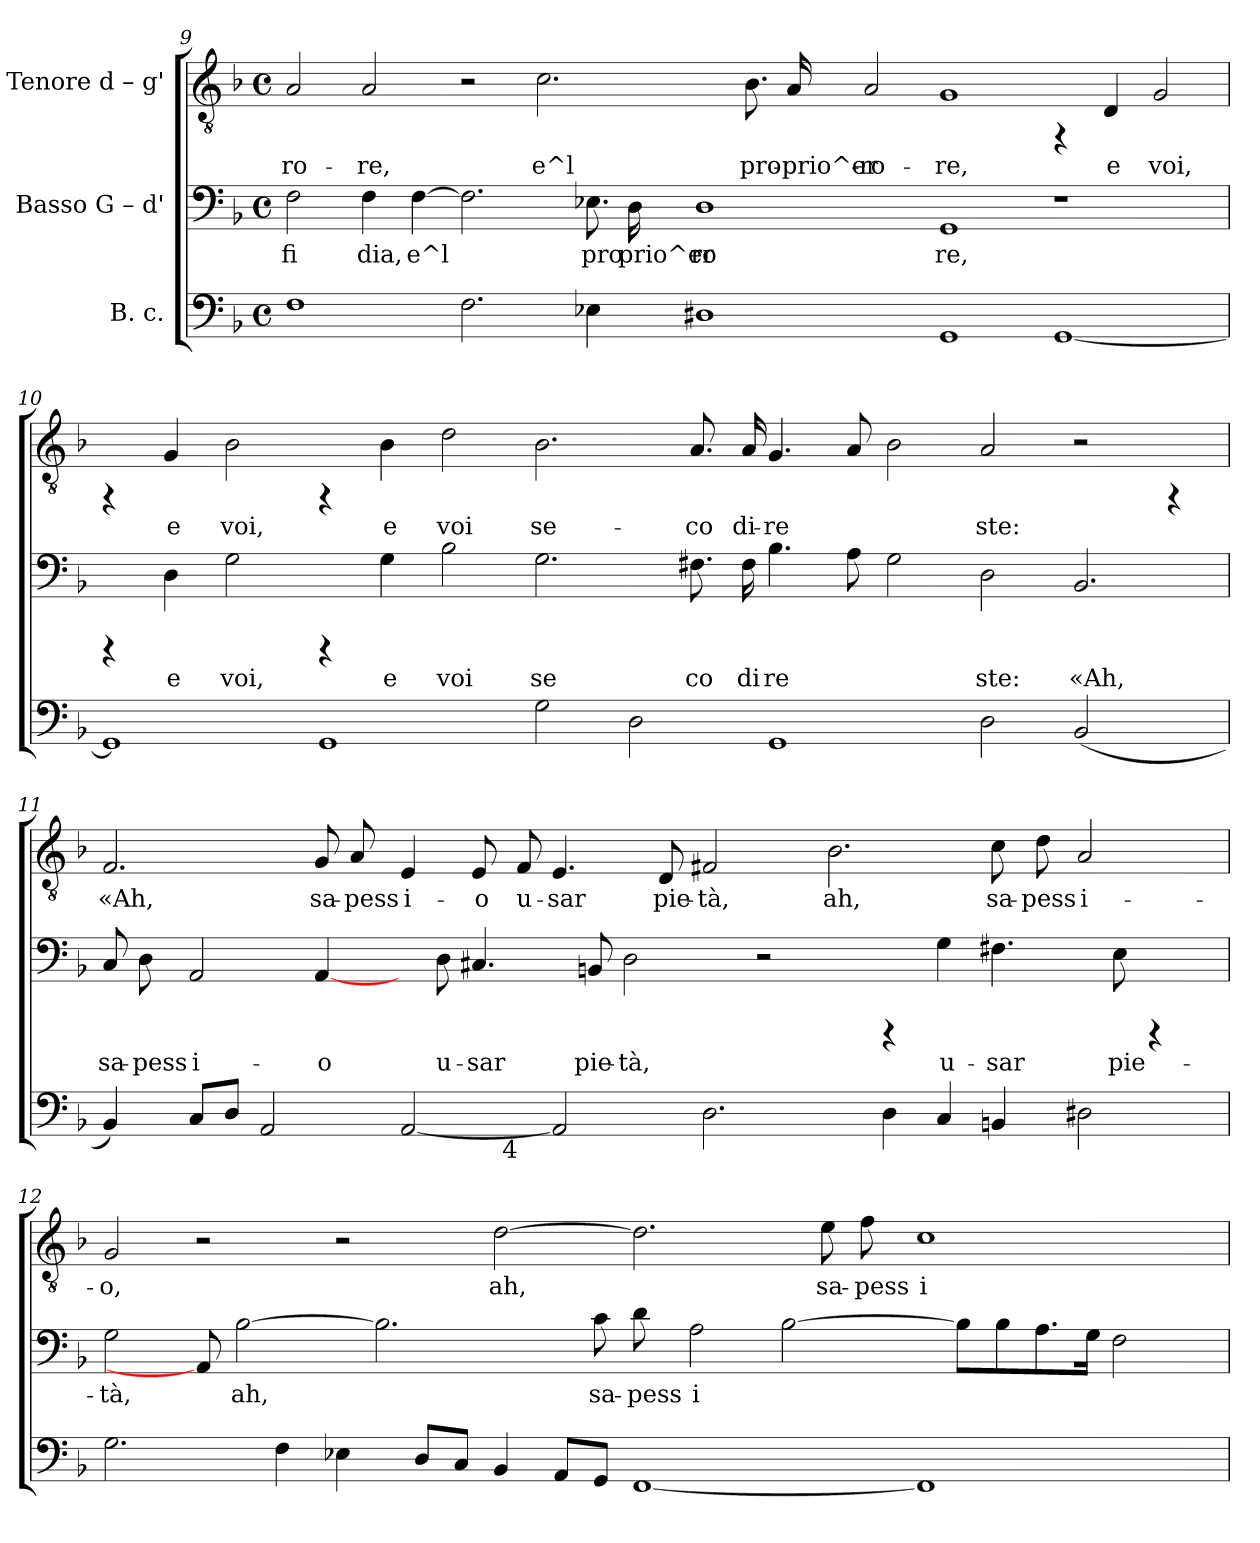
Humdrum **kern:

**kern	**kern	**text	**kern	**text
*part3	*part2	*part2	*part1	*part1
*staff3	*staff2	*staff2	*staff1	*staff1
*I"B. c.	*I"Basso  G – d'	*	*I"Tenore  d – g'	*
!!LO:LB:g=z
*clefF4	*clefF4	*	*clefGv2	*
*k[b-]	*k[b-]	*	*k[b-]	*
*F:	*F:	*	*F:	*
*M4/4	*M4/4	*	*M4/4	*
*met(c)	*met(c)	*	*met(c)	*
=9	=9	=9	=9	=9
!	!	!LO:LY:b:rj	!	!LO:LY:b:rj
1F	2F\	fi	2A/	-ro-
!	!	!LO:LY:b:rj	!	!LO:LY:b:rj
.	4F\	dia,	2A/	-re,
!	!	!LO:LY:b:rj	!	!
.	[>4F\	e^l	.	.
!	!	!LO:LY:b:rj	!	!
2.F\	2.F\]	.	2r	.
!	!	!	!	!LO:LY:b:rj
.	.	.	2.c\	e^l
!	!	!LO:LY:b:rj	!	!
4E-X\	8.E-X\	pro	.	.
!	!	!LO:LY:b:rj	!	!
.	16D\	prio^er	.	.
!	!	!LO:LY:b:rj	!	!
1D#	1D	ro	.	.
!	!	!	!	!LO:LY:b:rj
.	.	.	8.B-\	pro-
!	!	!	!	!LO:LY:b:rj
.	.	.	16A/	-prio^er-
!	!	!	!	!LO:LY:b:rj
.	.	.	2A/	-ro-
!	!	!LO:LY:b:rj	!	!LO:LY:b:rj
1GG	1GG	re,	1G	-re,
[<1GG	1r	.	4rFF	.
!	!	!	!	!LO:LY:b:rj
.	.	.	4D/	e
!	!	!	!	!LO:LY:b:rj
.	.	.	2G/	voi,
!!LO:LB:g=z
=10	=10	=10	=10	=10
1GG]	4rCCC	.	4rFF	.
!	!	!LO:LY:b:rj	!	!LO:LY:b:rj
.	4D\	e	4G/	e
!	!	!LO:LY:b:rj	!	!LO:LY:b:rj
.	2G\	voi,	2B-\	voi,
1GG	4rCCC	.	4rFF	.
!	!	!LO:LY:b:rj	!	!LO:LY:b:rj
.	4G\	e	4B-\	e
!	!	!LO:LY:b:rj	!	!LO:LY:b:rj
.	2B-\	voi	2d\	voi
!	!	!LO:LY:b:rj	!	!LO:LY:b:rj
2G\	2.G\	se	2.B-\	se-
2D\	.	.	.	.
!	!	!LO:LY:b:rj	!	!LO:LY:b:rj
.	8.F#X\	co	8.A/	-co
!	!	!LO:LY:b:rj	!	!LO:LY:b:rj
.	16F#\	di	16A/	di-
!	!	!LO:LY:b:rj	!	!LO:LY:b:rj
1GG	4.B-\	re	4.G/	-re-
!	!	!LO:LY:b:rj	!	!LO:LY:b:rj
.	8A\	.	8A/	--
!	!	!LO:LY:b:rj	!	!LO:LY:b:rj
.	2G\	.	2B-\	--
!	!	!LO:LY:b:rj	!	!LO:LY:b:rj
2D\	2D\	ste:	2A/	-ste:
!	!	!LO:LY:b:rj	!	!
(<2BB-/	2.BB-/	«Ah,	2r	.
4ryy	.	.	4rFF	.
!!LO:PB:g=z
=11	=11	=11	=11	=11
!	!	!LO:LY:b:rj	!	!LO:LY:b:rj
*^	*	*	*	*
4BB-/)	1ryy	8C/	sa-	2.F/	«Ah,
!	!	!	!LO:LY:b:rj	!	!
.	.	8D\	-pess	.	.
!	!	!	!LO:LY:b:rj	!	!
8C/L	.	2AA/	i-	.	.
8D/J	.	.	.	.	.
2AA/	.	.	.	.	.
!	!	!	!LO:LY:b:rj	!	!LO:LY:b:rj
.	.	[4AA/	-o	8G/	sa-
!	!	!	!	!	!LO:LY:b:rj
.	.	.	.	8A/	-pess
!	!	!	!	!	!LO:LY:b:rj
[<2AA</	4ryy	8ryy	.	4E/	i-
!	!	!	!LO:LY:b:rj	!	!
.	.	8D\	u-	.	.
!	!	!	!LO:LY:b:rj	!	!LO:LY:b:rj
.	16.ryy	4.C#X/	-sar	8E/	-o
!	!LO:TX:b:t=4	!	!	!	!
.	1ryy	.	.	.	.
!	!	!	!	!	!LO:LY:b:rj
.	.	.	.	8F/	u-
!	!	!	!	!	!LO:LY:b:rj
2AA</]	.	.	.	4.E/	-sar
!	!	!	!LO:LY:b:rj	!	!
.	.	8BBn/	pie-	.	.
!	!	!	!LO:LY:b:rj	!	!
.	.	2D\	-tà,	.	.
!	!	!	!	!	!LO:LY:b:rj
.	.	.	.	8D/	pie-
!	!	!	!	!	!LO:LY:b:rj
2.D\	.	.	.	2F#X/	-tà,
.	.	2r	.	.	.
.	1ryy	.	.	.	.
!	!	!	!	!	!LO:LY:b:rj
.	.	.	.	2.B-\	ah,
4D\	.	4rCCC	.	.	.
!	!	!	!LO:LY:b:rj	!	!
4C/	.	4G\	u-	.	.
!	!	!	!LO:LY:b:rj	!	!LO:LY:b:rj
4BBn/	.	4.F#X\	-sar	8c\	sa-
.	2ryy	.	.	.	.
!	!	!	!	!	!LO:LY:b:rj
.	.	.	.	8d\	-pess
!	!	!	!	!	!LO:LY:b:rj
2D#\	.	.	.	2A/	i-
!	!	!	!LO:LY:b:rj	!	!
.	.	8E\	pie-	.	.
.	.	4rCCC	.	.	.
.	8ryy	.	.	.	.
.	32ryy	.	.	.	.
!!LO:LB:g=z
=12	=12	=12	=12	=12	=12
!	!	!	!LO:LY:b:rj	!	!LO:LY:b:rj
*v	*v	*	*	*	*
2.G\	2G\	-tà,	2G/	-o,
.	8AA/]	.	2r	.
!	!	!LO:LY:b:rj	!	!
.	[>2B-\	ah,	.	.
4F\	.	.	.	.
4E-X\	.	.	2r	.
!	!	!LO:LY:b:rj	!	!
.	2.B-\]	.	.	.
8D/L	.	.	.	.
8C/J	.	.	.	.
!	!	!	!	!LO:LY:b:rj
4BB-/	.	.	[>2d\	ah,
8AA/L	.	.	.	.
!	!	!LO:LY:b:rj	!	!
8GG/J	8c\	sa-	.	.
!	!	!LO:LY:b:rj	!	!LO:LY:b:rj
[<1FF	8d\	-pess	2.d\]	.
!	!	!LO:LY:b:rj	!	!
.	2A\	i-	.	.
!	!	!LO:LY:b:rj	!	!
.	[>2B-\	--	.	.
!	!	!	!	!LO:LY:b:rj
.	.	.	8e\	sa-
!	!	!	!	!LO:LY:b:rj
.	.	.	8f\	-pess
!	!	!	!	!LO:LY:b:rj
1FF]	.	.	1c	i-
!	!	!LO:LY:b:rj	!	!
.	8B-\L]	--	.	.
!	!	!LO:LY:b:rj	!	!
.	8B-\	--	.	.
!	!	!LO:LY:b:rj	!	!
.	8.A\	--	.	.
!	!	!LO:LY:b:rj	!	!
.	16G\J	--	.	.
!	!	!LO:LY:b:rj	!	!
.	2F\	--	.	.
8ryy	.	.	8ryy	.
=	=	=	=	=
*-	*-	*-	*-	*-
